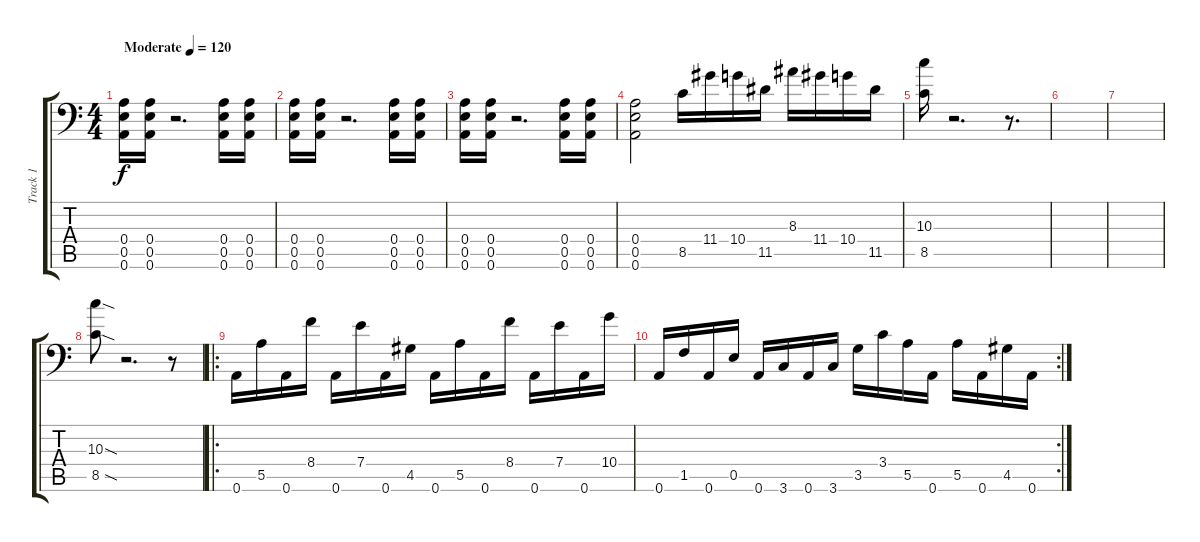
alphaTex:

\track ("Track 1" "Track 1") {instrument distortionguitar}
\staff {score tabs}
\tuning (B3 Gb3 D3 A2 E2 A1) {hide}
\ts (4 4)
\tempo (120 "Moderate")
\clef f4
\ks c
(0.4 0.5 0.6).16{dy f instrument distortionguitar} (0.4 0.5 0.6).16 r.2{d} (0.4 0.5 0.6).16 (0.4 0.5 0.6).16 |
(0.4 0.5 0.6).16 (0.4 0.5 0.6).16 r.2{d} (0.4 0.5 0.6).16 (0.4 0.5 0.6).16 |
(0.4 0.5 0.6).16 (0.4 0.5 0.6).16 r.2{d} (0.4 0.5 0.6).16 (0.4 0.5 0.6).16 |
(0.4 0.5 0.6).2 8.5.16 11.4.16 10.4.16 11.5.16 8.3.16 11.4.16 10.4.16 11.5.16 |
(10.3 8.5).16 r.2{d} r.8{d} |
|
|
(10.3{sod} 8.5{sod}).8 r.2{d} r.8 |
\ro
0.6.16 5.5.16 0.6.16 8.4.16 0.6.16 7.4.16 0.6.16 4.5.16 0.6.16 5.5.16 0.6.16 8.4.16 0.6.16 7.4.16 0.6.16 10.4.16 |
\rc 2
0.6.16 1.5.16 0.6.16 0.5.16 0.6.16 3.6.16 0.6.16 3.6.16 3.5.16 3.4.16 5.5.16 0.6.16 5.5.16 0.6.16 4.5.16 0.6.16
